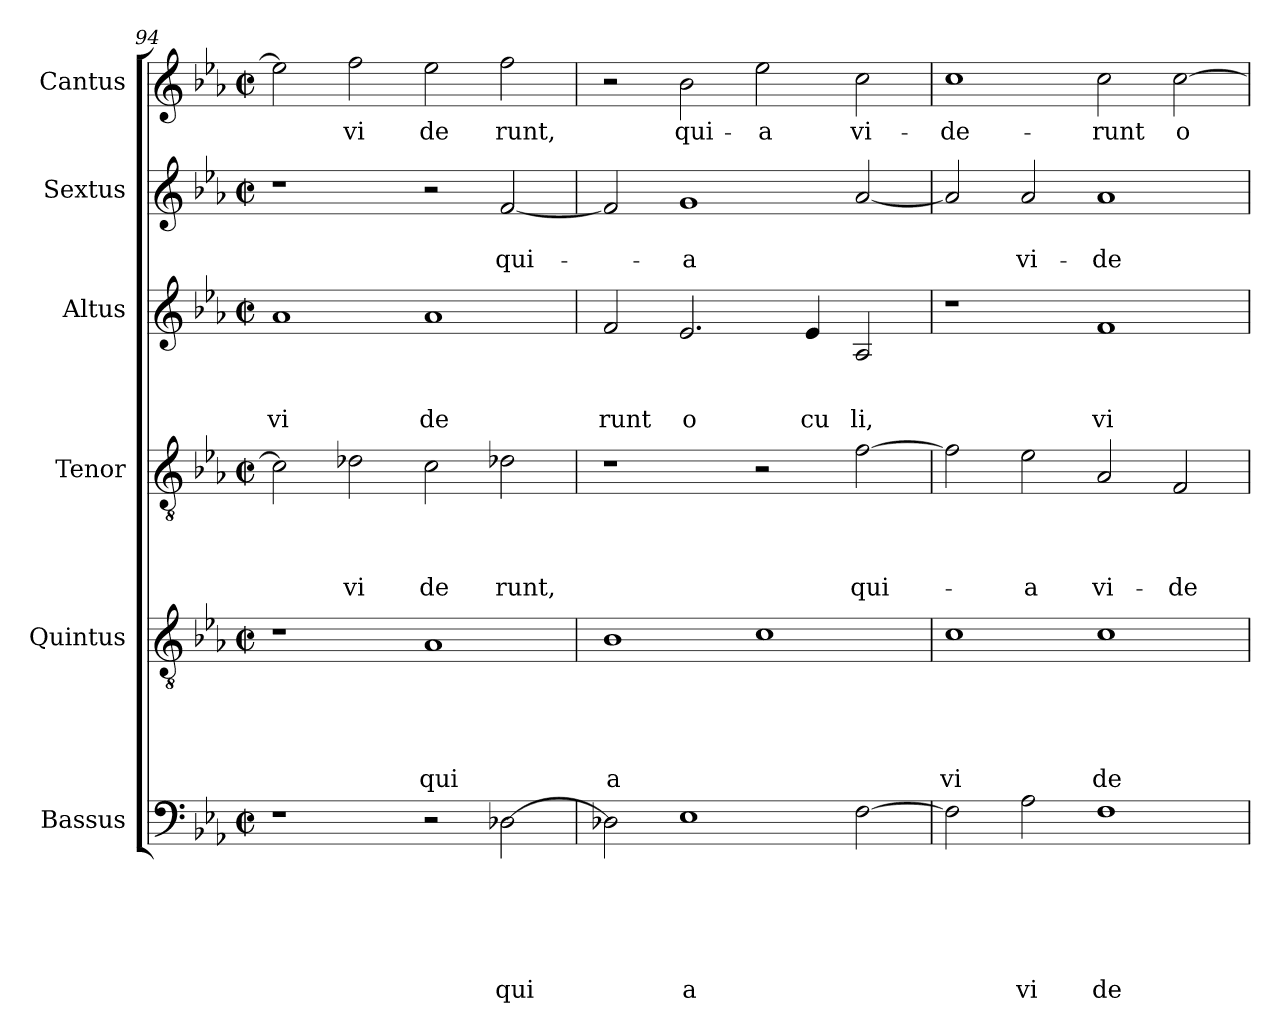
**kern	**text	**text	**text	**text	**text	**text	**kern	**text	**text	**text	**text	**text	**kern	**text	**text	**text	**text	**kern	**text	**text	**text	**kern	**text	**text	**kern	**text
*part6	*part6	*part6	*part6	*part6	*part6	*part6	*part5	*part5	*part5	*part5	*part5	*part5	*part4	*part4	*part4	*part4	*part4	*part3	*part3	*part3	*part3	*part2	*part2	*part2	*part1	*part1
*staff6	*staff6	*staff6	*staff6	*staff6	*staff6	*staff6	*staff5	*staff5	*staff5	*staff5	*staff5	*staff5	*staff4	*staff4	*staff4	*staff4	*staff4	*staff3	*staff3	*staff3	*staff3	*staff2	*staff2	*staff2	*staff1	*staff1
*I"Bassus	*	*	*	*	*	*	*I"Quintus	*	*	*	*	*	*I"Tenor	*	*	*	*	*I"Altus	*	*	*	*I"Sextus	*	*	*I"Cantus	*
*I'Bassus	*	*	*	*	*	*	*I'Quintus	*	*	*	*	*	*I'Tenor	*	*	*	*	*I'Altus	*	*	*	*I'Sextus	*	*	*I'Cantus	*
*clefF4	*	*	*	*	*	*	*clefGv2	*	*	*	*	*	*clefGv2	*	*	*	*	*clefG2	*	*	*	*clefG2	*	*	*clefG2	*
*k[b-e-a-]	*	*	*	*	*	*	*k[b-e-a-]	*	*	*	*	*	*k[b-e-a-]	*	*	*	*	*k[b-e-a-]	*	*	*	*k[b-e-a-]	*	*	*k[b-e-a-]	*
*E-:	*	*	*	*	*	*	*E-:	*	*	*	*	*	*E-:	*	*	*	*	*E-:	*	*	*	*E-:	*	*	*E-:	*
*M2/2	*	*	*	*	*	*	*M2/2	*	*	*	*	*	*M2/2	*	*	*	*	*M2/2	*	*	*	*M2/2	*	*	*M2/2	*
*met(c|)	*	*	*	*	*	*	*met(c|)	*	*	*	*	*	*met(c|)	*	*	*	*	*met(c|)	*	*	*	*met(c|)	*	*	*met(c|)	*
=94	=94	=94	=94	=94	=94	=94	=94	=94	=94	=94	=94	=94	=94	=94	=94	=94	=94	=94	=94	=94	=94	=94	=94	=94	=94	=94
!	!	!	!	!	!	!	!	!	!	!	!	!	!	!	!	!	!	!	!	!	!LO:LY:b	!	!	!	!	!
1r	.	.	.	.	.	.	1r	.	.	.	.	.	2c\]	.	.	.	.	1a-	.	.	vi	1r	.	.	2ee-\]	.
!	!	!	!	!	!	!	!	!	!	!	!	!	!	!	!	!	!LO:LY:b	!	!	!	!	!	!	!	!	!LO:LY:b
.	.	.	.	.	.	.	.	.	.	.	.	.	2d-X\	.	.	.	vi	.	.	.	.	.	.	.	2ff\	vi
!	!	!	!	!	!	!	!	!	!	!	!	!LO:LY:b	!	!	!	!	!LO:LY:b	!	!	!	!LO:LY:b	!	!	!	!	!LO:LY:b
2r	.	.	.	.	.	.	1A-	.	.	.	.	qui	2c\	.	.	.	de	1a-	.	.	de	2r	.	.	2ee-\	de
!	!	!	!	!	!	!LO:LY:b	!	!	!	!	!	!	!	!	!	!	!LO:LY:b	!	!	!	!	!	!	!LO:LY:b	!	!LO:LY:b
[<2D-X\	.	.	.	.	.	qui	.	.	.	.	.	.	2d-X\	.	.	.	runt,	.	.	.	.	[<2f/	.	qui-	2ff\	runt,
!!LO:LB:g=z
=95	=95	=95	=95	=95	=95	=95	=95	=95	=95	=95	=95	=95	=95	=95	=95	=95	=95	=95	=95	=95	=95	=95	=95	=95	=95	=95
!	!	!	!	!	!	!	!	!	!	!	!	!LO:LY:b	!	!	!	!	!	!	!	!	!LO:LY:b	!	!	!	!	!
2D-X\]	.	.	.	.	.	.	1B-	.	.	.	.	a	1r	.	.	.	.	2f/	.	.	runt	2f/]	.	.	2r	.
!	!	!	!	!	!	!LO:LY:b	!	!	!	!	!	!	!	!	!	!	!	!	!	!	!LO:LY:b	!	!	!LO:LY:b	!	!LO:LY:b
1E-	.	.	.	.	.	a	.	.	.	.	.	.	.	.	.	.	.	2.e-/	.	.	o	1g	.	-a	2b-\	qui-
!	!	!	!	!	!	!	!	!	!	!	!	!	!	!	!	!	!	!	!	!	!	!	!	!	!	!LO:LY:b
.	.	.	.	.	.	.	1c	.	.	.	.	.	2r	.	.	.	.	.	.	.	.	.	.	.	2ee-\	-a
!	!	!	!	!	!	!	!	!	!	!	!	!	!	!	!	!	!	!	!	!	!LO:LY:b	!	!	!	!	!
.	.	.	.	.	.	.	.	.	.	.	.	.	.	.	.	.	.	4e-/	.	.	cu	.	.	.	.	.
!	!	!	!	!	!	!	!	!	!	!	!	!	!	!	!	!	!LO:LY:b	!	!	!	!LO:LY:b	!	!	!	!	!LO:LY:b
[>2F\	.	.	.	.	.	.	.	.	.	.	.	.	[>2f\	.	.	.	qui-	2A-/	.	.	li,	[<2a-/	.	.	2cc\	vi-
=96	=96	=96	=96	=96	=96	=96	=96	=96	=96	=96	=96	=96	=96	=96	=96	=96	=96	=96	=96	=96	=96	=96	=96	=96	=96	=96
!	!	!	!	!	!	!	!	!	!	!	!	!LO:LY:b	!	!	!	!	!	!	!	!	!	!	!	!	!	!LO:LY:b
2F\]	.	.	.	.	.	.	1c	.	.	.	.	vi	2f\]	.	.	.	.	1r	.	.	.	2a-/]	.	.	1cc	-de-
!	!	!	!	!	!	!LO:LY:b	!	!	!	!	!	!	!	!	!	!	!LO:LY:b	!	!	!	!	!	!	!LO:LY:b	!	!
2A-\	.	.	.	.	.	vi	.	.	.	.	.	.	2e-\	.	.	.	-a	.	.	.	.	2a-/	.	vi-	.	.
!	!	!	!	!	!	!LO:LY:b	!	!	!	!	!	!LO:LY:b	!	!	!	!	!LO:LY:b	!	!	!	!LO:LY:b	!	!	!LO:LY:b	!	!LO:LY:b
1F	.	.	.	.	.	de	1c	.	.	.	.	de	2A-/	.	.	.	vi-	1f	.	.	vi	1a-	.	-de-	2cc\	-runt
!	!	!	!	!	!	!	!	!	!	!	!	!	!	!	!	!	!LO:LY:b	!	!	!	!	!	!	!	!	!LO:LY:b
.	.	.	.	.	.	.	.	.	.	.	.	.	2F/	.	.	.	-de-	.	.	.	.	.	.	.	[>2cc\	o-
=	=	=	=	=	=	=	=	=	=	=	=	=	=	=	=	=	=	=	=	=	=	=	=	=	=	=
*-	*-	*-	*-	*-	*-	*-	*-	*-	*-	*-	*-	*-	*-	*-	*-	*-	*-	*-	*-	*-	*-	*-	*-	*-	*-	*-
